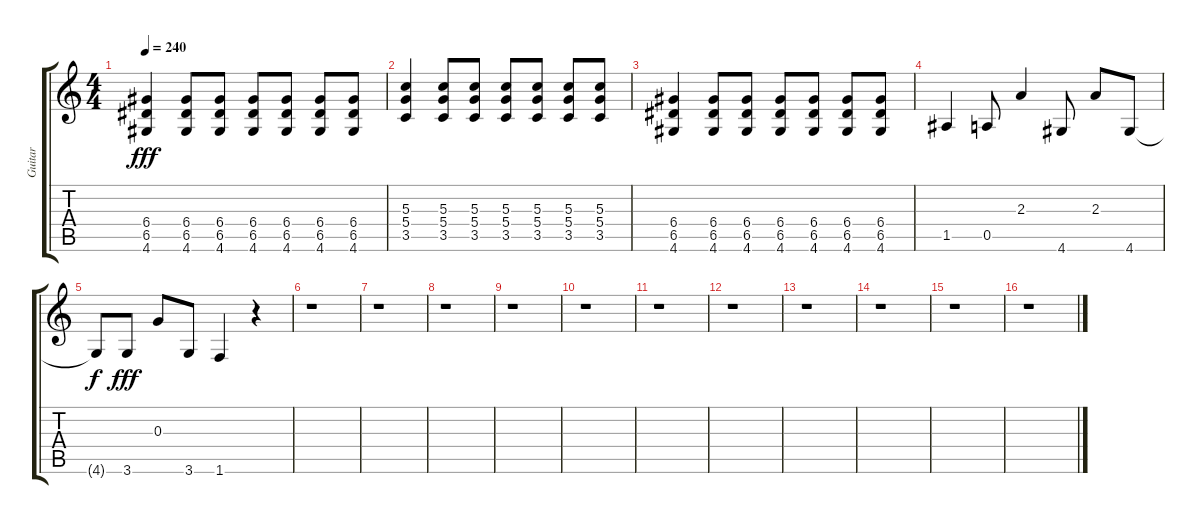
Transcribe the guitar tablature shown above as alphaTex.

\track ("Guitar" "Guitar") {instrument distortionguitar}
\staff {score tabs}
\tuning (E4 B3 G3 D3 A2 E2) {hide}
\ts (4 4)
\tempo 240
\clef g2
\ks c
(6.4 6.5 4.6).4{dy fff} (6.4 6.5 4.6).8 (6.4 6.5 4.6).8 (6.4 6.5 4.6).8 (6.4 6.5 4.6).8 (6.4 6.5 4.6).8 (6.4 6.5 4.6).8 |
(5.3 5.4 3.5).4 (5.3 5.4 3.5).8 (5.3 5.4 3.5).8 (5.3 5.4 3.5).8 (5.3 5.4 3.5).8 (5.3 5.4 3.5).8 (5.3 5.4 3.5).8 |
(6.4 6.5 4.6).4 (6.4 6.5 4.6).8 (6.4 6.5 4.6).8 (6.4 6.5 4.6).8 (6.4 6.5 4.6).8 (6.4 6.5 4.6).8 (6.4 6.5 4.6).8 |
1.5.4 0.5.8 2.3.4 4.6.8 2.3.8 4.6.8 |
4.6{t}.8{dy f} 3.6.8{dy fff} 0.3.8 3.6.8 1.6.4 r.4 |
r.1 |
r.1 |
r.1 |
r.1 |
r.1 |
r.1 |
r.1 |
r.1 |
r.1 |
r.1 |
r.1
